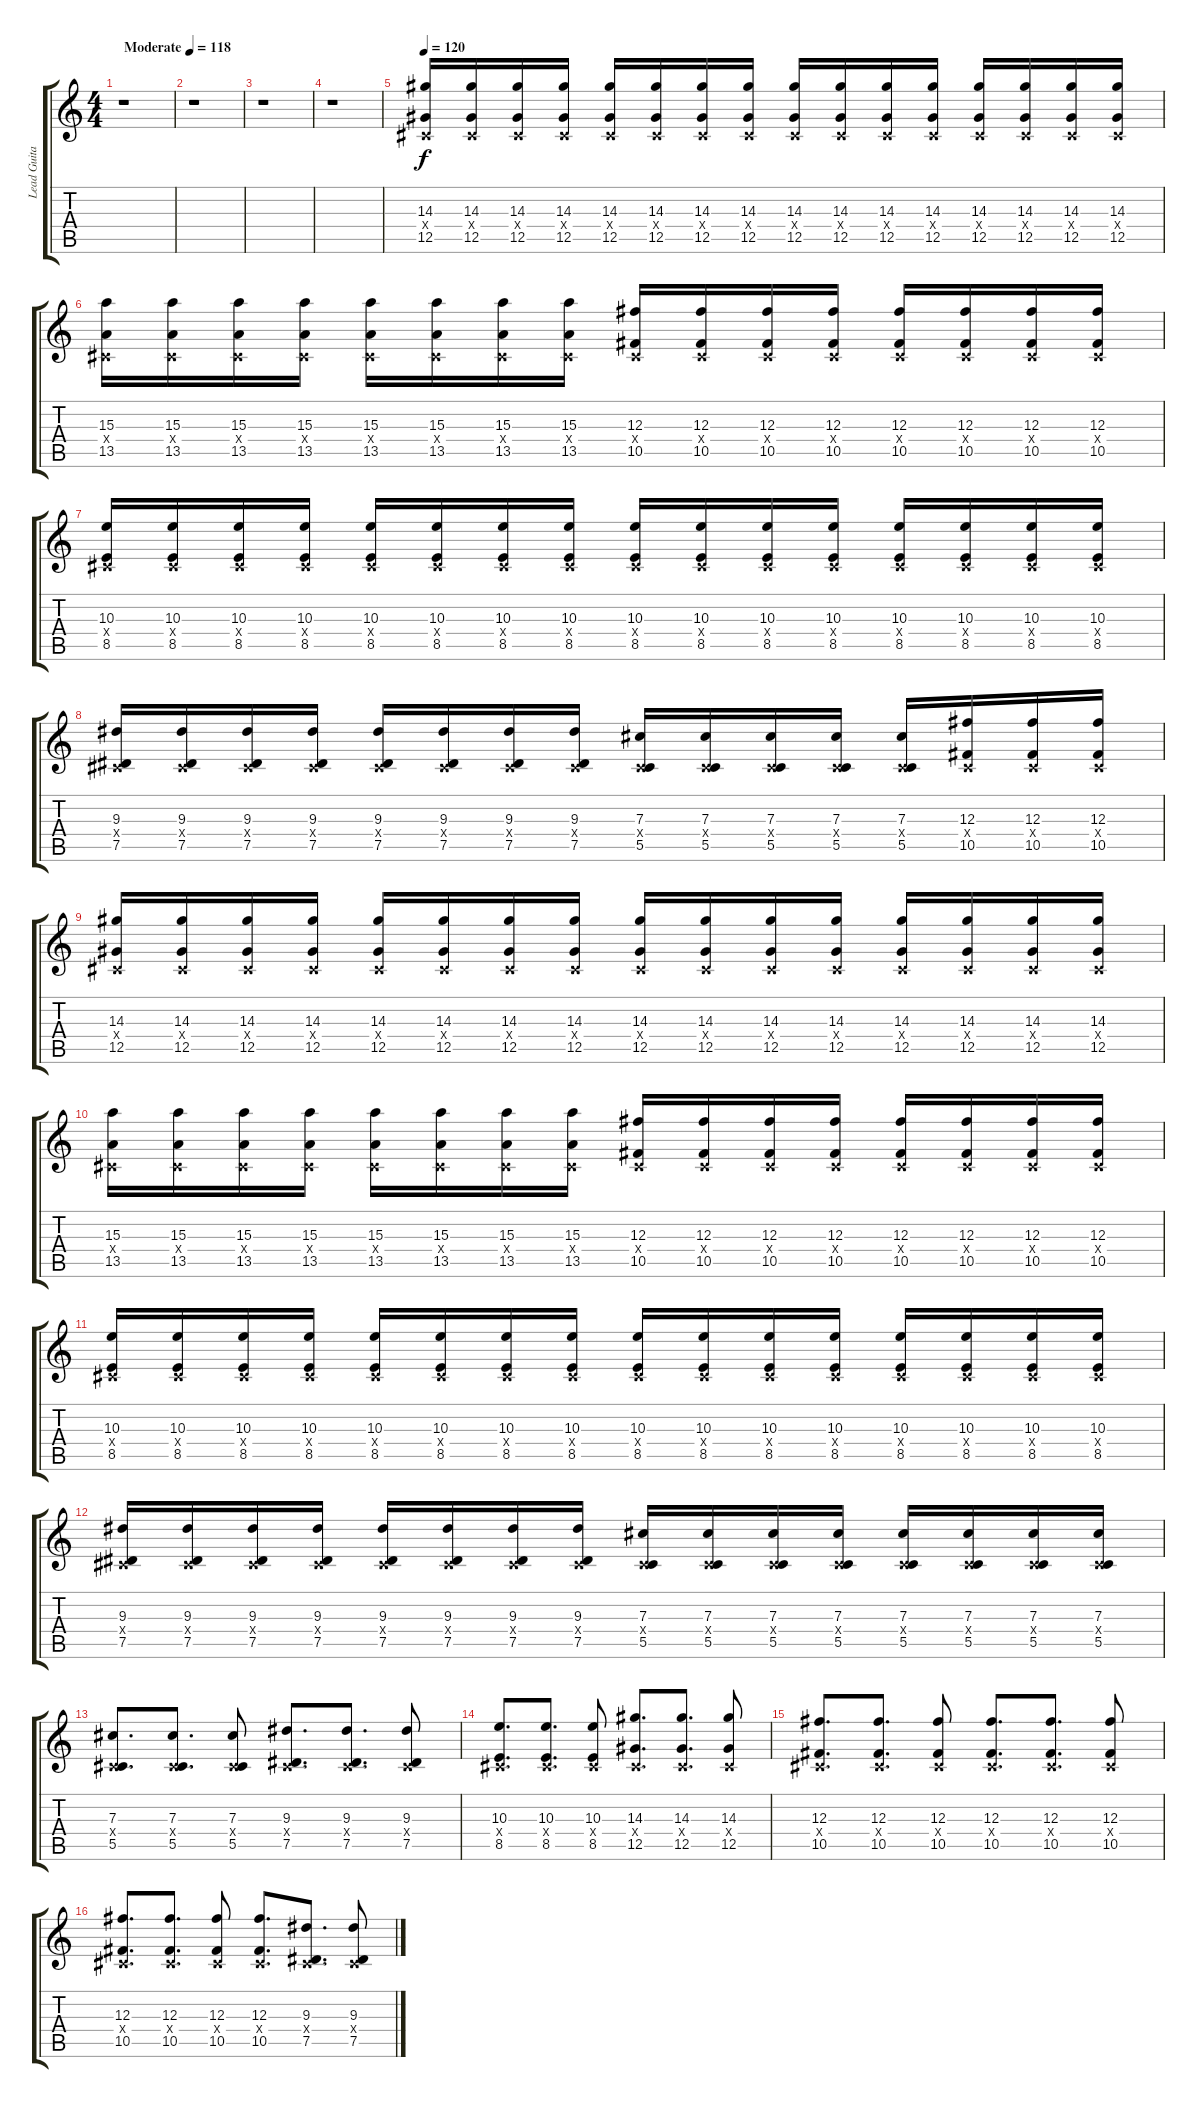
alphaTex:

\track ("Lead Guitar - Andrew Whiting" "Lead Guita") {instrument distortionguitar}
\staff {score tabs}
\tuning (Eb4 Bb3 Gb3 Db3 Ab2 Db2) {hide}
\ts (4 4)
\tempo (118 "Moderate")
\clef g2
\ks c
r.1{dy f instrument distortionguitar} |
r.1 |
r.1 |
r.1 |
\tempo 120
(14.3 0.4{x} 12.5).16 (14.3 0.4{x} 12.5).16 (14.3 0.4{x} 12.5).16 (14.3 0.4{x} 12.5).16 (14.3 0.4{x} 12.5).16 (14.3 0.4{x} 12.5).16 (14.3 0.4{x} 12.5).16 (14.3 0.4{x} 12.5).16 (14.3 0.4{x} 12.5).16 (14.3 0.4{x} 12.5).16 (14.3 0.4{x} 12.5).16 (14.3 0.4{x} 12.5).16 (14.3 0.4{x} 12.5).16 (14.3 0.4{x} 12.5).16 (14.3 0.4{x} 12.5).16 (14.3 0.4{x} 12.5).16 |
(15.3 0.4{x} 13.5).16 (15.3 0.4{x} 13.5).16 (15.3 0.4{x} 13.5).16 (15.3 0.4{x} 13.5).16 (15.3 0.4{x} 13.5).16 (15.3 0.4{x} 13.5).16 (15.3 0.4{x} 13.5).16 (15.3 0.4{x} 13.5).16 (12.3 0.4{x} 10.5).16 (12.3 0.4{x} 10.5).16 (12.3 0.4{x} 10.5).16 (12.3 0.4{x} 10.5).16 (12.3 0.4{x} 10.5).16 (12.3 0.4{x} 10.5).16 (12.3 0.4{x} 10.5).16 (12.3 0.4{x} 10.5).16 |
(10.3 0.4{x} 8.5).16 (10.3 0.4{x} 8.5).16 (10.3 0.4{x} 8.5).16 (10.3 0.4{x} 8.5).16 (10.3 0.4{x} 8.5).16 (10.3 0.4{x} 8.5).16 (10.3 0.4{x} 8.5).16 (10.3 0.4{x} 8.5).16 (10.3 0.4{x} 8.5).16 (10.3 0.4{x} 8.5).16 (10.3 0.4{x} 8.5).16 (10.3 0.4{x} 8.5).16 (10.3 0.4{x} 8.5).16 (10.3 0.4{x} 8.5).16 (10.3 0.4{x} 8.5).16 (10.3 0.4{x} 8.5).16 |
(9.3 0.4{x} 7.5).16 (9.3 0.4{x} 7.5).16 (9.3 0.4{x} 7.5).16 (9.3 0.4{x} 7.5).16 (9.3 0.4{x} 7.5).16 (9.3 0.4{x} 7.5).16 (9.3 0.4{x} 7.5).16 (9.3 0.4{x} 7.5).16 (7.3 0.4{x} 5.5).16 (7.3 0.4{x} 5.5).16 (7.3 0.4{x} 5.5).16 (7.3 0.4{x} 5.5).16 (7.3 0.4{x} 5.5).16 (12.3 0.4{x} 10.5).16 (12.3 0.4{x} 10.5).16 (12.3 0.4{x} 10.5).16 |
(14.3 0.4{x} 12.5).16 (14.3 0.4{x} 12.5).16 (14.3 0.4{x} 12.5).16 (14.3 0.4{x} 12.5).16 (14.3 0.4{x} 12.5).16 (14.3 0.4{x} 12.5).16 (14.3 0.4{x} 12.5).16 (14.3 0.4{x} 12.5).16 (14.3 0.4{x} 12.5).16 (14.3 0.4{x} 12.5).16 (14.3 0.4{x} 12.5).16 (14.3 0.4{x} 12.5).16 (14.3 0.4{x} 12.5).16 (14.3 0.4{x} 12.5).16 (14.3 0.4{x} 12.5).16 (14.3 0.4{x} 12.5).16 |
(15.3 0.4{x} 13.5).16 (15.3 0.4{x} 13.5).16 (15.3 0.4{x} 13.5).16 (15.3 0.4{x} 13.5).16 (15.3 0.4{x} 13.5).16 (15.3 0.4{x} 13.5).16 (15.3 0.4{x} 13.5).16 (15.3 0.4{x} 13.5).16 (12.3 0.4{x} 10.5).16 (12.3 0.4{x} 10.5).16 (12.3 0.4{x} 10.5).16 (12.3 0.4{x} 10.5).16 (12.3 0.4{x} 10.5).16 (12.3 0.4{x} 10.5).16 (12.3 0.4{x} 10.5).16 (12.3 0.4{x} 10.5).16 |
(10.3 0.4{x} 8.5).16 (10.3 0.4{x} 8.5).16 (10.3 0.4{x} 8.5).16 (10.3 0.4{x} 8.5).16 (10.3 0.4{x} 8.5).16 (10.3 0.4{x} 8.5).16 (10.3 0.4{x} 8.5).16 (10.3 0.4{x} 8.5).16 (10.3 0.4{x} 8.5).16 (10.3 0.4{x} 8.5).16 (10.3 0.4{x} 8.5).16 (10.3 0.4{x} 8.5).16 (10.3 0.4{x} 8.5).16 (10.3 0.4{x} 8.5).16 (10.3 0.4{x} 8.5).16 (10.3 0.4{x} 8.5).16 |
(9.3 0.4{x} 7.5).16 (9.3 0.4{x} 7.5).16 (9.3 0.4{x} 7.5).16 (9.3 0.4{x} 7.5).16 (9.3 0.4{x} 7.5).16 (9.3 0.4{x} 7.5).16 (9.3 0.4{x} 7.5).16 (9.3 0.4{x} 7.5).16 (7.3 0.4{x} 5.5).16 (7.3 0.4{x} 5.5).16 (7.3 0.4{x} 5.5).16 (7.3 0.4{x} 5.5).16 (7.3 0.4{x} 5.5).16 (7.3 0.4{x} 5.5).16 (7.3 0.4{x} 5.5).16 (7.3 0.4{x} 5.5).16 |
(7.3 0.4{x} 5.5).8{d} (7.3 0.4{x} 5.5).8{d} (7.3 0.4{x} 5.5).8 (9.3 0.4{x} 7.5).8{d} (9.3 0.4{x} 7.5).8{d} (9.3 0.4{x} 7.5).8 |
(10.3 0.4{x} 8.5).8{d} (10.3 0.4{x} 8.5).8{d} (10.3 0.4{x} 8.5).8 (14.3 0.4{x} 12.5).8{d} (14.3 0.4{x} 12.5).8{d} (14.3 0.4{x} 12.5).8 |
(12.3 0.4{x} 10.5).8{d} (12.3 0.4{x} 10.5).8{d} (12.3 0.4{x} 10.5).8 (12.3 0.4{x} 10.5).8{d} (12.3 0.4{x} 10.5).8{d} (12.3 0.4{x} 10.5).8 |
(12.3 0.4{x} 10.5).8{d} (12.3 0.4{x} 10.5).8{d} (12.3 0.4{x} 10.5).8 (12.3 0.4{x} 10.5).8{d} (9.3 0.4{x} 7.5).8{d} (9.3 0.4{x} 7.5).8
